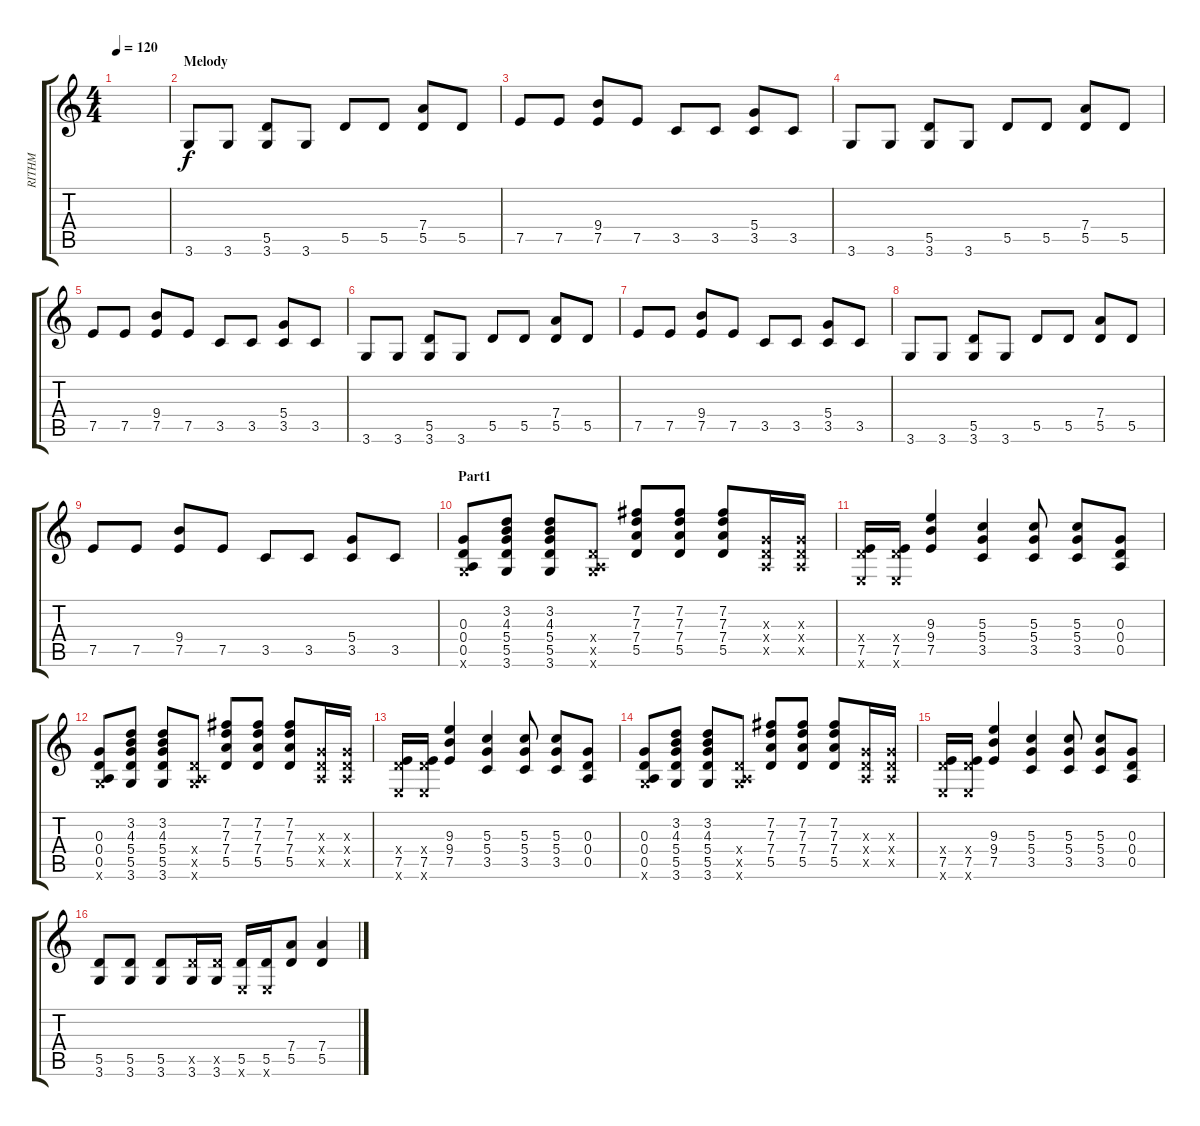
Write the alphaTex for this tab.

\track ("RITHM" "RITHM") {instrument electricguitarjazz}
\staff {score tabs}
\tuning (E4 B3 G3 D3 A2 E2) {hide}
\ts (4 4)
\tempo 120
\clef g2
\ks c
|
\section ("" "Melody")
3.6.8 3.6.8 (5.5 3.6).8 3.6.8 5.5.8 5.5.8 (7.4 5.5).8 5.5.8 |
7.5.8 7.5.8 (9.4 7.5).8 7.5.8 3.5.8 3.5.8 (5.4 3.5).8 3.5.8 |
3.6.8 3.6.8 (5.5 3.6).8 3.6.8 5.5.8 5.5.8 (7.4 5.5).8 5.5.8 |
7.5.8 7.5.8 (9.4 7.5).8 7.5.8 3.5.8 3.5.8 (5.4 3.5).8 3.5.8 |
3.6.8 3.6.8 (5.5 3.6).8 3.6.8 5.5.8 5.5.8 (7.4 5.5).8 5.5.8 |
7.5.8 7.5.8 (9.4 7.5).8 7.5.8 3.5.8 3.5.8 (5.4 3.5).8 3.5.8 |
3.6.8 3.6.8 (5.5 3.6).8 3.6.8 5.5.8 5.5.8 (7.4 5.5).8 5.5.8 |
7.5.8 7.5.8 (9.4 7.5).8 7.5.8 3.5.8 3.5.8 (5.4 3.5).8 3.5.8 |
\section ("" "Part1 ")
(0.3 0.4 0.5 3.6{x}).8{volume 12 instrument electricguitarjazz} (3.2 4.3 5.4 5.5 3.6).8 (3.2 4.3 5.4 5.5 3.6).8 (0.4{x} 0.5{x} 3.6{x}).8 (7.2 7.3 7.4 5.5).8 (7.2 7.3 7.4 5.5).8 (7.2 7.3 7.4 5.5).8 (0.3{x} 0.4{x} 0.5{x}).16 (0.3{x} 0.4{x} 0.5{x}).16 |
(0.4{x} 7.5 0.6{x}).16 (0.4{x} 7.5 0.6{x}).16 (9.3 9.4 7.5).4 (5.3 5.4 3.5).4 (5.3 5.4 3.5).8 (5.3 5.4 3.5).8 (0.3 0.4 0.5).8 |
(0.3 0.4 0.5 3.6{x}).8 (3.2 4.3 5.4 5.5 3.6).8 (3.2 4.3 5.4 5.5 3.6).8 (0.4{x} 0.5{x} 3.6{x}).8 (7.2 7.3 7.4 5.5).8 (7.2 7.3 7.4 5.5).8 (7.2 7.3 7.4 5.5).8 (0.3{x} 0.4{x} 0.5{x}).16 (0.3{x} 0.4{x} 0.5{x}).16 |
(0.4{x} 7.5 0.6{x}).16 (0.4{x} 7.5 0.6{x}).16 (9.3 9.4 7.5).4 (5.3 5.4 3.5).4 (5.3 5.4 3.5).8 (5.3 5.4 3.5).8 (0.3 0.4 0.5).8 |
(0.3 0.4 0.5 3.6{x}).8 (3.2 4.3 5.4 5.5 3.6).8 (3.2 4.3 5.4 5.5 3.6).8 (0.4{x} 0.5{x} 3.6{x}).8 (7.2 7.3 7.4 5.5).8 (7.2 7.3 7.4 5.5).8 (7.2 7.3 7.4 5.5).8 (0.3{x} 0.4{x} 0.5{x}).16 (0.3{x} 0.4{x} 0.5{x}).16 |
(0.4{x} 7.5 0.6{x}).16 (0.4{x} 7.5 0.6{x}).16 (9.3 9.4 7.5).4 (5.3 5.4 3.5).4 (5.3 5.4 3.5).8 (5.3 5.4 3.5).8 (0.3 0.4 0.5).8 |
(5.5 3.6).8{instrument distortionguitar} (5.5 3.6).8 (5.5 3.6).8 (5.5{x} 3.6).16 (5.5{x} 3.6).16 (5.5 0.6{x}).16 (5.5 0.6{x}).16 (7.4 5.5).8 (7.4 5.5).4
